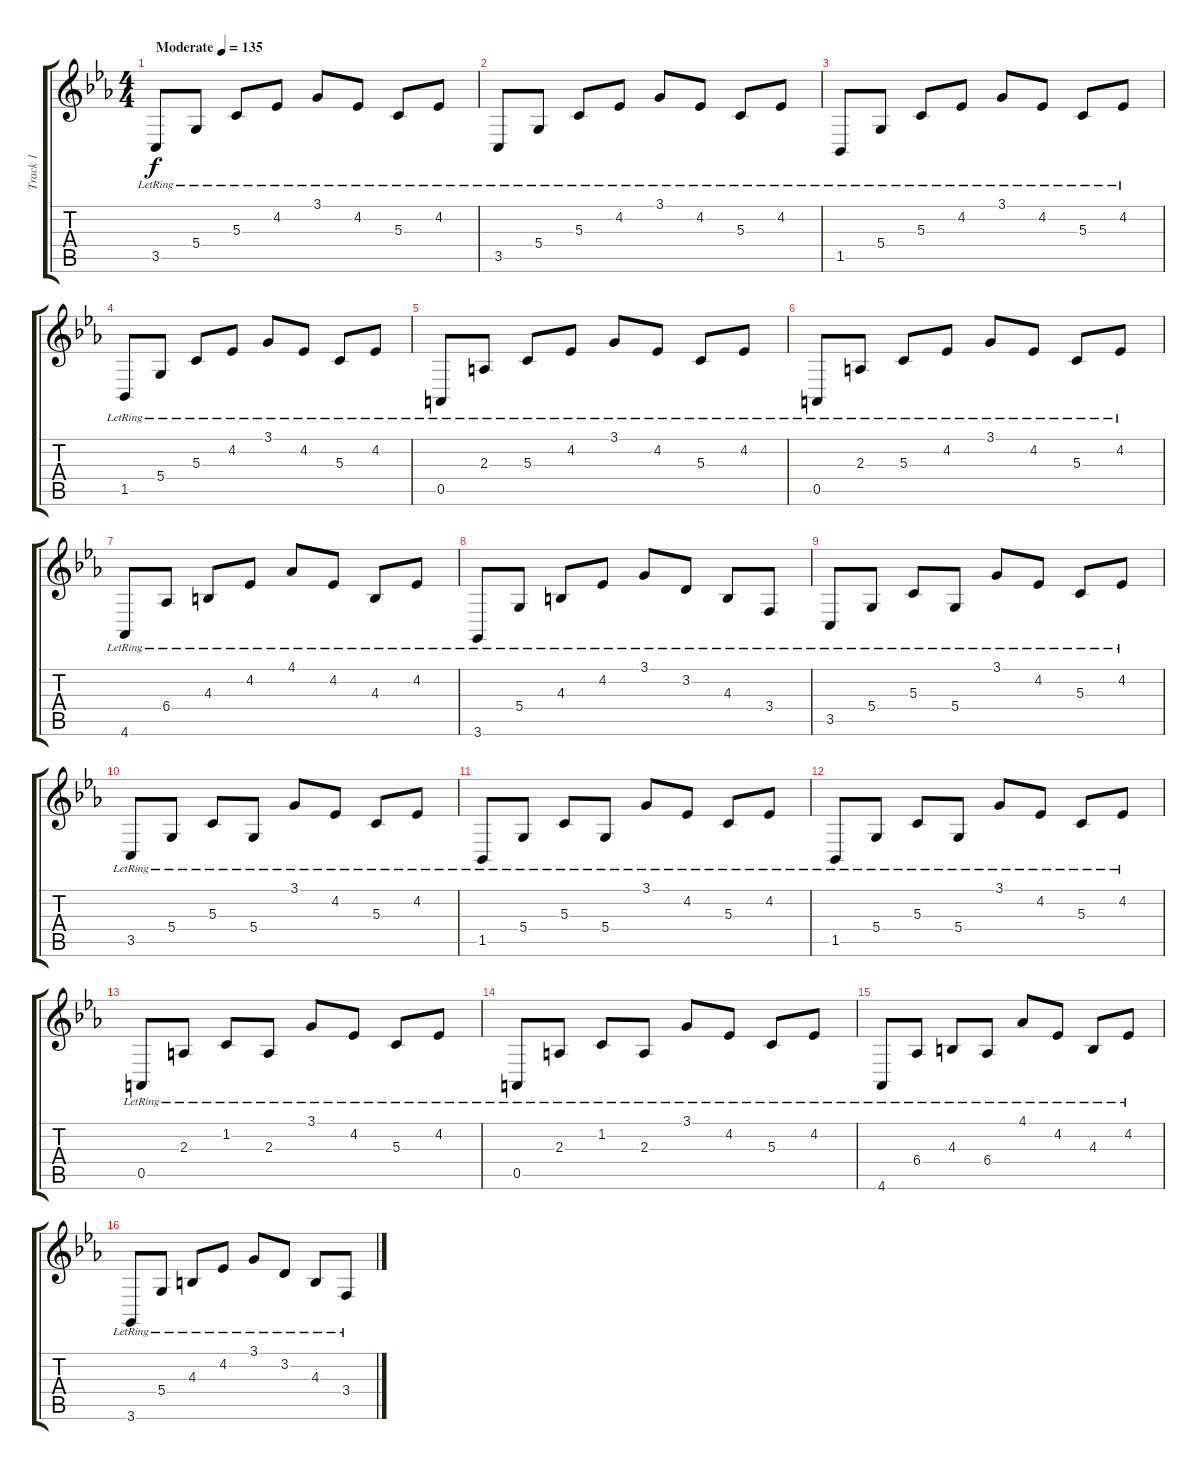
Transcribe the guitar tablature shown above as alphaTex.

\track ("Track 1" "Track 1") {instrument harpsichord}
\staff {score tabs}
\tuning (E4 B3 G3 D3 A2 E2) {hide}
\ts (4 4)
\tempo (135 "Moderate")
\clef g2
\ks cminor
3.5{lr}.8{dy f instrument harpsichord} 5.4{lr}.8 5.3{lr}.8 4.2{lr}.8 3.1{lr}.8 4.2{lr}.8 5.3{lr}.8 4.2{lr}.8 |
3.5{lr}.8 5.4{lr}.8 5.3{lr}.8 4.2{lr}.8 3.1{lr}.8 4.2{lr}.8 5.3{lr}.8 4.2{lr}.8 |
1.5{lr}.8 5.4{lr}.8 5.3{lr}.8 4.2{lr}.8 3.1{lr}.8 4.2{lr}.8 5.3{lr}.8 4.2{lr}.8 |
1.5{lr}.8 5.4{lr}.8 5.3{lr}.8 4.2{lr}.8 3.1{lr}.8 4.2{lr}.8 5.3{lr}.8 4.2{lr}.8 |
0.5{lr}.8 2.3{lr}.8 5.3{lr}.8 4.2{lr}.8 3.1{lr}.8 4.2{lr}.8 5.3{lr}.8 4.2{lr}.8 |
0.5{lr}.8 2.3{lr}.8 5.3{lr}.8 4.2{lr}.8 3.1{lr}.8 4.2{lr}.8 5.3{lr}.8 4.2{lr}.8 |
4.6{lr}.8 6.4{lr}.8 4.3{lr}.8 4.2{lr}.8 4.1{lr}.8 4.2{lr}.8 4.3{lr}.8 4.2{lr}.8 |
3.6{lr}.8 5.4{lr}.8 4.3{lr}.8 4.2{lr}.8 3.1{lr}.8 3.2{lr}.8 4.3{lr}.8 3.4{lr}.8 |
3.5{lr}.8 5.4{lr}.8 5.3{lr}.8 5.4{lr}.8 3.1{lr}.8 4.2{lr}.8 5.3{lr}.8 4.2{lr}.8 |
3.5{lr}.8 5.4{lr}.8 5.3{lr}.8 5.4{lr}.8 3.1{lr}.8 4.2{lr}.8 5.3{lr}.8 4.2{lr}.8 |
1.5{lr}.8 5.4{lr}.8 5.3{lr}.8 5.4{lr}.8 3.1{lr}.8 4.2{lr}.8 5.3{lr}.8 4.2{lr}.8 |
1.5{lr}.8 5.4{lr}.8 5.3{lr}.8 5.4{lr}.8 3.1{lr}.8 4.2{lr}.8 5.3{lr}.8 4.2{lr}.8 |
0.5{lr}.8 2.3{lr}.8 1.2{lr}.8 2.3{lr}.8 3.1{lr}.8 4.2{lr}.8 5.3{lr}.8 4.2{lr}.8 |
0.5{lr}.8 2.3{lr}.8 1.2{lr}.8 2.3{lr}.8 3.1{lr}.8 4.2{lr}.8 5.3{lr}.8 4.2{lr}.8 |
4.6{lr}.8 6.4{lr}.8 4.3{lr}.8 6.4{lr}.8 4.1{lr}.8 4.2{lr}.8 4.3{lr}.8 4.2{lr}.8 |
3.6{lr}.8 5.4{lr}.8 4.3{lr}.8 4.2{lr}.8 3.1{lr}.8 3.2{lr}.8 4.3{lr}.8 3.4{lr}.8
